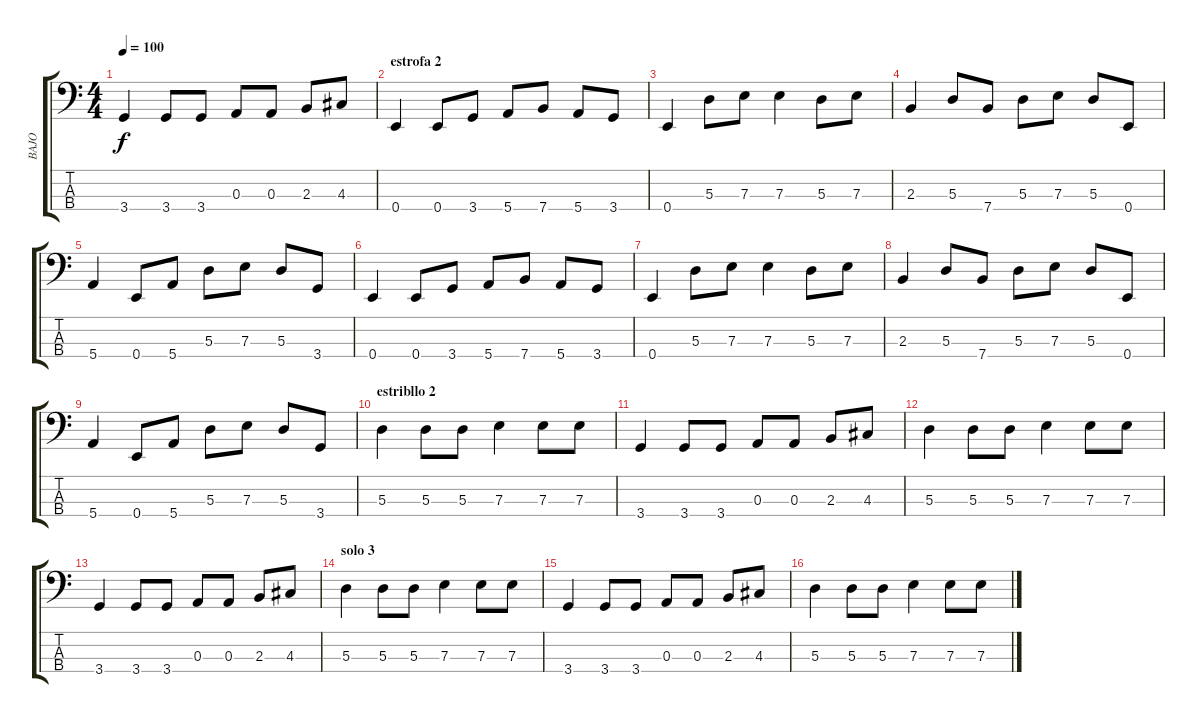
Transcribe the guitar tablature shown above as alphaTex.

\track ("BAJO" "BAJO") {instrument electricbasspick}
\staff {score tabs}
\tuning (G2 D2 A1 E1) {hide}
\ts (4 4)
\tempo 100
\clef f4
\ks c
3.4.4{dy f} 3.4.8 3.4.8 0.3.8 0.3.8 2.3.8 4.3.8 |
\section ("" "estrofa 2")
0.4.4 0.4.8 3.4.8 5.4.8 7.4.8 5.4.8 3.4.8 |
0.4.4 5.3.8 7.3.8 7.3.4 5.3.8 7.3.8 |
2.3.4 5.3.8 7.4.8 5.3.8 7.3.8 5.3.8 0.4.8 |
5.4.4 0.4.8 5.4.8 5.3.8 7.3.8 5.3.8 3.4.8 |
0.4.4 0.4.8 3.4.8 5.4.8 7.4.8 5.4.8 3.4.8 |
0.4.4 5.3.8 7.3.8 7.3.4 5.3.8 7.3.8 |
2.3.4 5.3.8 7.4.8 5.3.8 7.3.8 5.3.8 0.4.8 |
5.4.4 0.4.8 5.4.8 5.3.8 7.3.8 5.3.8 3.4.8 |
\section ("" "estribllo 2")
5.3.4 5.3.8 5.3.8 7.3.4 7.3.8 7.3.8 |
3.4.4 3.4.8 3.4.8 0.3.8 0.3.8 2.3.8 4.3.8 |
5.3.4 5.3.8 5.3.8 7.3.4 7.3.8 7.3.8 |
3.4.4 3.4.8 3.4.8 0.3.8 0.3.8 2.3.8 4.3.8 |
\section ("" "solo 3")
5.3.4 5.3.8 5.3.8 7.3.4 7.3.8 7.3.8 |
3.4.4 3.4.8 3.4.8 0.3.8 0.3.8 2.3.8 4.3.8 |
5.3.4 5.3.8 5.3.8 7.3.4 7.3.8 7.3.8
